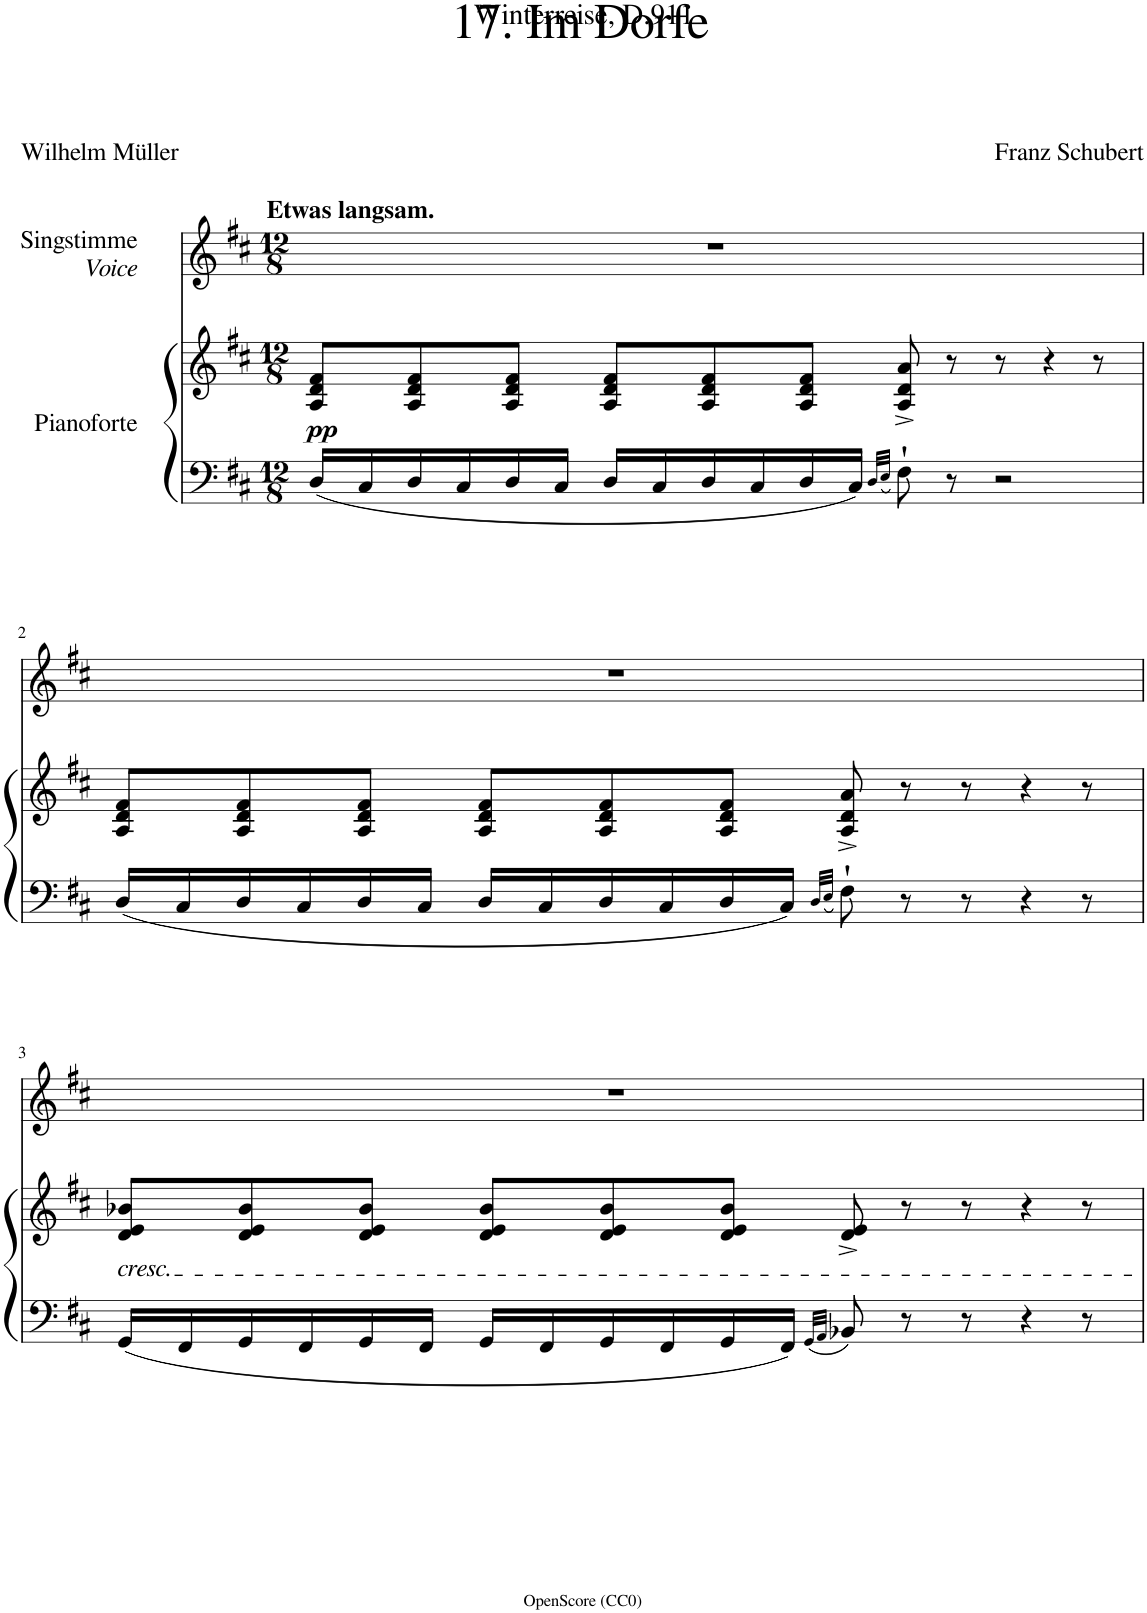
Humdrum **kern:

**kern	**kern	**dynam	**kern
*part2	*part2	*part2	*part1
*staff3	*staff2	*staff2/3	*staff1
*I"Pianoforte	*	*	*I"Singstimme Voice
*I'Pno	*	*	*
*clefF4	*clefG2	*	*clefG2
*k[f#c#]	*k[f#c#]	*	*k[f#c#]
*M12/8	*M12/8	*	*M12/8
=1	=1	=1	=1
!	!	!	!LO:TX:a:B:t=Etwas langsam.
!	!	!LO:DY:b	!
16D/LL	8A/ 8d/ 8f#/L	pp	1.r
16C#/	.	.	.
16D/	8A/ 8d/ 8f#/	.	.
16C#/	.	.	.
16D/	8A/ 8d/ 8f#/J	.	.
16C#/JJ	.	.	.
16D/LL	8A/ 8d/ 8f#/L	.	.
16C#/	.	.	.
16D/	8A/ 8d/ 8f#/	.	.
16C#/	.	.	.
16D/	8A/ 8d/ 8f#/J	.	.
16C#/JJ	.	.	.
32qD/LLL	.	.	.
32qE/JJJ	.	.	.
8F#`\	8A/^ 8d/^ 8a/^	.	.
8r	8r	.	.
2r	8r	.	.
.	4r	.	.
.	8r	.	.
!!LO:LB:g=z
=2	=2	=2	=2
16D/LL	8A/ 8d/ 8f#/L	.	1.r
16C#/	.	.	.
16D/	8A/ 8d/ 8f#/	.	.
16C#/	.	.	.
16D/	8A/ 8d/ 8f#/J	.	.
16C#/JJ	.	.	.
16D/LL	8A/ 8d/ 8f#/L	.	.
16C#/	.	.	.
16D/	8A/ 8d/ 8f#/	.	.
16C#/	.	.	.
16D/	8A/ 8d/ 8f#/J	.	.
16C#/JJ	.	.	.
32qD/LLL	.	.	.
32qE/JJJ	.	.	.
8F#`\	8A/^ 8d/^ 8a/^	.	.
8r	8r	.	.
8r	8r	.	.
4r	4r	.	.
8r	8r	.	.
!!LO:LB:g=z
=3	=3	=3	=3
!	!LO:TX:b:i:t=cresc.	!	!
16GG/LL	8d/ 8e/ 8b-X/L	.	1.r
16FF#/	.	.	.
16GG/	8d/ 8e/ 8b-/	.	.
16FF#/	.	.	.
16GG/	8d/ 8e/ 8b-/J	.	.
16FF#/JJ	.	.	.
16GG/LL	8d/ 8e/ 8b-/L	.	.
16FF#/	.	.	.
16GG/	8d/ 8e/ 8b-/	.	.
16FF#/	.	.	.
16GG/	8d/ 8e/ 8b-/J	.	.
16FF#/JJ	.	.	.
32qGG/LLL	.	.	.
32qAA/JJJ	.	.	.
8BB-X/	8d/^ 8e/^	.	.
8r	8r	.	.
8r	8r	.	.
4r	4r	.	.
8r	8r	.	.
=	=	=	=
*-	*-	*-	*-
